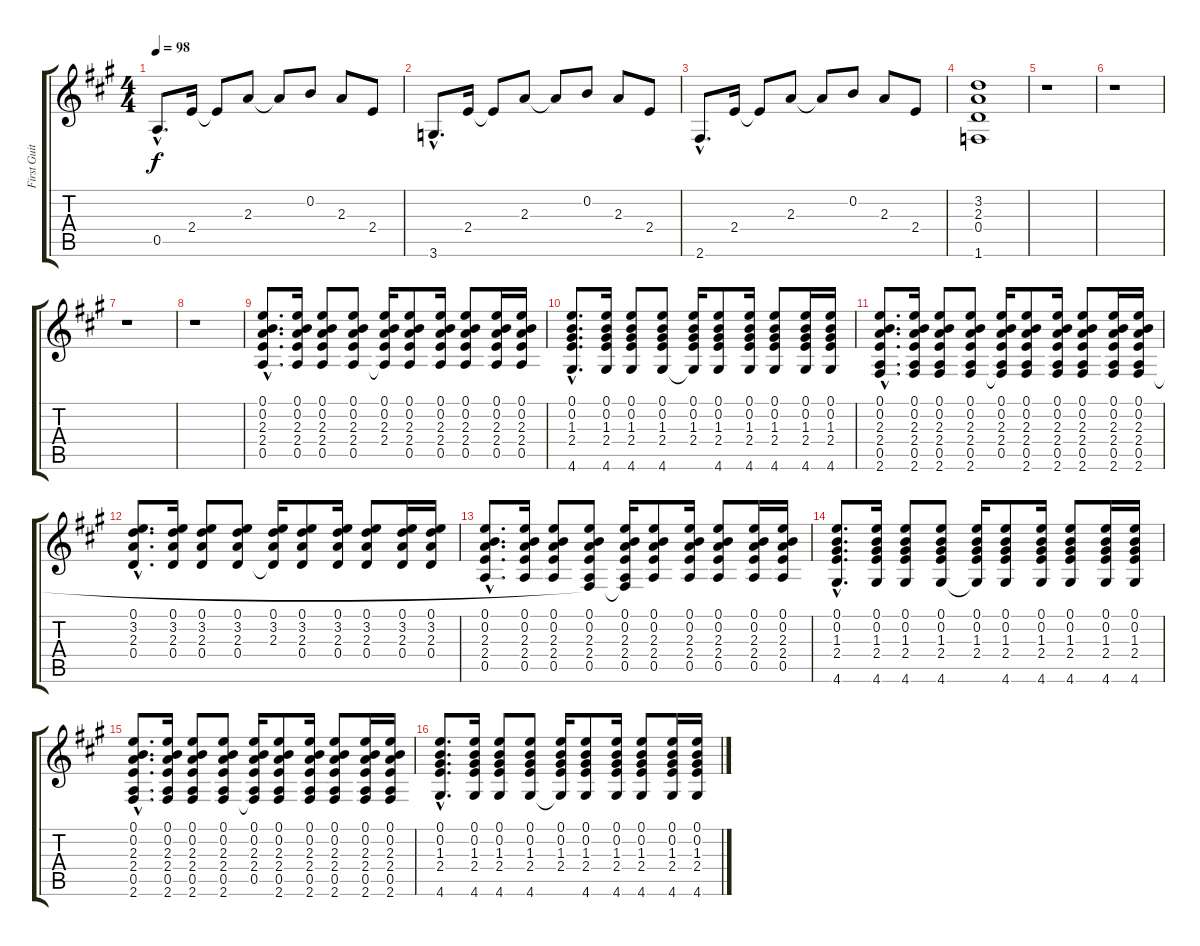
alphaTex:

\track ("First Guitar" "First Guit") {instrument acousticguitarsteel}
\staff {score tabs}
\tuning (E4 B3 G3 D3 A2 E2) {hide}
\ts (4 4)
\tempo 98
\clef g2
\ks a
0.5{hac}.8{d dy f} 2.4.16 2.4{t}.8 2.3.8 2.3{t}.8 0.2.8 2.3.8 2.4.8 |
3.6{hac}.8{d} 2.4.16 2.4{t}.8 2.3.8 2.3{t}.8 0.2.8 2.3.8 2.4.8 |
2.6{hac}.8{d} 2.4.16 2.4{t}.8 2.3.8 2.3{t}.8 0.2.8 2.3.8 2.4.8 |
(3.2 2.3 0.4 1.6).1 |
r.1 |
r.1 |
r.1 |
r.1 |
(0.1{hac} 0.2{hac} 2.3{hac} 2.4{hac} 0.5{hac}).8{d} (0.1 0.2 2.3 2.4 0.5).16 (0.1 0.2 2.3 2.4 0.5).8 (0.1 0.2 2.3 2.4 0.5).8 (0.1 0.2 2.3 2.4 0.5{t}).16 (0.1 0.2 2.3 2.4 0.5).8 (0.1 0.2 2.3 2.4 0.5).16 (0.1 0.2 2.3 2.4 0.5).8 (0.1 0.2 2.3 2.4 0.5).16 (0.1 0.2 2.3 2.4 0.5).16 |
(0.1{hac} 0.2{hac} 1.3{hac} 2.4{hac} 4.6{hac}).8{d} (0.1 0.2 1.3 2.4 4.6).16 (0.1 0.2 1.3 2.4 4.6).8 (0.1 0.2 1.3 2.4 4.6).8 (0.1 0.2 1.3 2.4 4.6{t}).16 (0.1 0.2 1.3 2.4 4.6).8 (0.1 0.2 1.3 2.4 4.6).16 (0.1 0.2 1.3 2.4 4.6).8 (0.1 0.2 1.3 2.4 4.6).16 (0.1 0.2 1.3 2.4 4.6).16 |
(0.1{hac} 0.2{hac} 2.3{hac} 2.4{hac} 0.5{hac} 2.6{hac}).8{d} (0.1 0.2 2.3 2.4 0.5 2.6).16 (0.1 0.2 2.3 2.4 0.5 2.6).8 (0.1 0.2 2.3 2.4 0.5 2.6).8 (0.1 0.2 2.3 2.4 0.5 2.6{t}).16 (0.1 0.2 2.3 2.4 0.5 2.6).8 (0.1 0.2 2.3 2.4 0.5 2.6).16 (0.1 0.2 2.3 2.4 0.5 2.6).8 (0.1 0.2 2.3 2.4 0.5 2.6).16 (0.1 0.2 2.3 2.4 0.5 2.6).16 |
(0.1{hac} 3.2{hac} 2.3{hac} 0.4{hac}).8{d} (0.1 3.2 2.3 0.4).16 (0.1 3.2 2.3 0.4).8 (0.1 3.2 2.3 0.4).8 (0.1 3.2 2.3 0.4{t}).16 (0.1 3.2 2.3 0.4).8 (0.1 3.2 2.3 0.4).16 (0.1 3.2 2.3 0.4).8 (0.1 3.2 2.3 0.4).16 (0.1 3.2 2.3 0.4).16 |
(0.1{hac} 0.2{hac} 2.3{hac} 2.4{hac} 0.5{hac}).8{d} (0.1 0.2 2.3 2.4 0.5).16 (0.1 0.2 2.3 2.4 0.5).8 (0.1 0.2 2.3 2.4 0.5 2.6{t}).8 (0.1 0.2 2.3 2.4 0.5 2.6{t}).16 (0.1 0.2 2.3 2.4 0.5).8 (0.1 0.2 2.3 2.4 0.5).16 (0.1 0.2 2.3 2.4 0.5).8 (0.1 0.2 2.3 2.4 0.5).16 (0.1 0.2 2.3 2.4 0.5).16 |
(0.1{hac} 0.2{hac} 1.3{hac} 2.4{hac} 4.6{hac}).8{d} (0.1 0.2 1.3 2.4 4.6).16 (0.1 0.2 1.3 2.4 4.6).8 (0.1 0.2 1.3 2.4 4.6).8 (0.1 0.2 1.3 2.4 4.6{t}).16 (0.1 0.2 1.3 2.4 4.6).8 (0.1 0.2 1.3 2.4 4.6).16 (0.1 0.2 1.3 2.4 4.6).8 (0.1 0.2 1.3 2.4 4.6).16 (0.1 0.2 1.3 2.4 4.6).16 |
(0.1{hac} 0.2{hac} 2.3{hac} 2.4{hac} 0.5{hac} 2.6{hac}).8{d} (0.1 0.2 2.3 2.4 0.5 2.6).16 (0.1 0.2 2.3 2.4 0.5 2.6).8 (0.1 0.2 2.3 2.4 0.5 2.6).8 (0.1 0.2 2.3 2.4 0.5 2.6{t}).16 (0.1 0.2 2.3 2.4 0.5 2.6).8 (0.1 0.2 2.3 2.4 0.5 2.6).16 (0.1 0.2 2.3 2.4 0.5 2.6).8 (0.1 0.2 2.3 2.4 0.5 2.6).16 (0.1 0.2 2.3 2.4 0.5 2.6).16 |
(0.1{hac} 0.2{hac} 1.3{hac} 2.4{hac} 4.6{hac}).8{d} (0.1 0.2 1.3 2.4 4.6).16 (0.1 0.2 1.3 2.4 4.6).8 (0.1 0.2 1.3 2.4 4.6).8 (0.1 0.2 1.3 2.4 4.6{t}).16 (0.1 0.2 1.3 2.4 4.6).8 (0.1 0.2 1.3 2.4 4.6).16 (0.1 0.2 1.3 2.4 4.6).8 (0.1 0.2 1.3 2.4 4.6).16 (0.1 0.2 1.3 2.4 4.6).16
